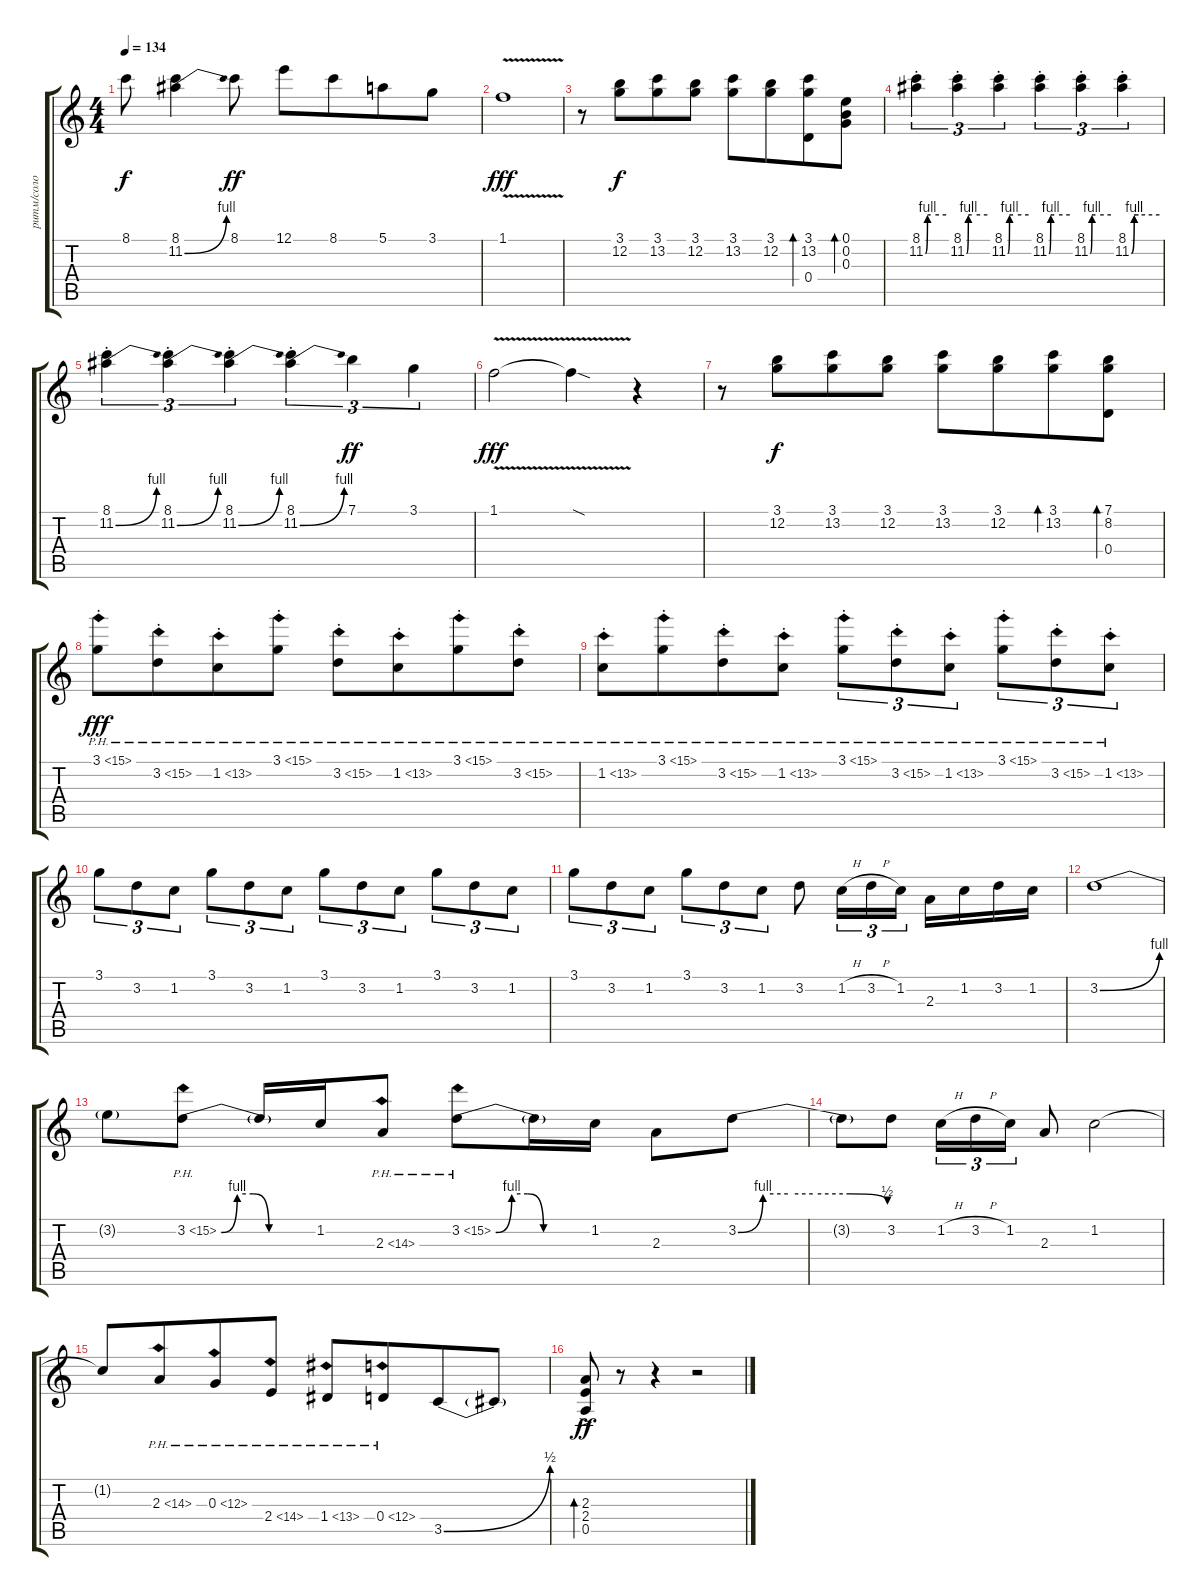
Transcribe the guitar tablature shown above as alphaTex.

\track ("ритм/соло" "ритм/соло") {instrument overdrivenguitar}
\staff {score tabs}
\tuning (E4 B3 G3 D3 A2 E2) {hide}
\ts (4 4)
\tempo 134
\clef g2
\ks aminor
8.1.8{dy f} (8.1 11.2{be (bend 0 0 60 4)}).4 8.1.8{dy ff} 12.1.8 8.1.8{beam merge} 5.1.8 3.1.8 |
1.1{v}.1{dy fff} |
r.8 (3.1 12.2).8{dy f beam merge} (3.1 13.2).8 (3.1 12.2).8 (3.1 13.2).8 (3.1 12.2).8{beam merge} (3.1 13.2 0.4).8{bd 60} (0.1 0.2 0.3).8{bd 60} |
(8.1{st} 11.2{be (custom 0 0 6 4 10 4 15 4 60 4) st}).4{tu (3 2)} (8.1{st} 11.2{be (custom 0 0 5 4 10 4 15 4 60 4) st}).4{tu (3 2)} (8.1{st} 11.2{be (custom 0 0 5 4 11 4 15 4 60 4) st}).4{tu (3 2)} (8.1{st} 11.2{be (custom 0 0 5 4 10 4 15 4 60 4) st}).4{tu (3 2)} (8.1{st} 11.2{be (custom 0 0 5 4 10 4 15 4 60 4) st}).4{tu (3 2)} (8.1{st} 11.2{be (custom 0 0 6 4 11 4 15 4 60 4) st}).4{tu (3 2)} |
(8.1{st} 11.2{be (bend 0 0 60 4) st}).4{tu (3 2)} (8.1{st} 11.2{be (bend 0 0 60 4) st}).4{tu (3 2)} (8.1{st} 11.2{be (bend 0 0 60 4) st}).4{tu (3 2)} (8.1{st} 11.2{be (bend 0 0 60 4) st}).4{tu (3 2)} 7.1.4{tu (3 2) dy ff} 3.1.4{tu (3 2)} |
1.1{v}.2{dy fff} 1.1{sod t}.4 r.4 |
r.8 (3.1 12.2).8{dy f beam merge} (3.1 13.2).8 (3.1 12.2).8 (3.1 13.2).8 (3.1 12.2).8{beam merge} (3.1 13.2).8{bd 60} (7.1 8.2 0.4).8{bd 60} |
3.1{ph 12 st}.8{dy fff} 3.2{ph 12 st}.8{beam merge} 1.2{ph 12 st}.8 3.1{ph 12 st}.8 3.2{ph 12 st}.8 1.2{ph 12 st}.8{beam merge} 3.1{ph 12 st}.8 3.2{ph 12 st}.8 |
1.2{ph 12 st}.8 3.1{ph 12 st}.8{beam merge} 3.2{ph 12 st}.8 1.2{ph 12 st}.8 3.1{ph 12 st}.8{tu (3 2)} 3.2{ph 12 st}.8{tu (3 2)} 1.2{ph 12 st}.8{tu (3 2)} 3.1{ph 12 st}.8{tu (3 2)} 3.2{ph 12 st}.8{tu (3 2)} 1.2{ph 12 st}.8{tu (3 2)} |
3.1.8{tu (3 2)} 3.2.8{tu (3 2)} 1.2.8{tu (3 2)} 3.1.8{tu (3 2)} 3.2.8{tu (3 2)} 1.2.8{tu (3 2)} 3.1.8{tu (3 2)} 3.2.8{tu (3 2)} 1.2.8{tu (3 2)} 3.1.8{tu (3 2)} 3.2.8{tu (3 2)} 1.2.8{tu (3 2)} |
3.1.8{tu (3 2)} 3.2.8{tu (3 2)} 1.2.8{tu (3 2)} 3.1.8{tu (3 2)} 3.2.8{tu (3 2)} 1.2.8{tu (3 2)} 3.2.8 1.2{h}.16{tu (3 2)} 3.2{h}.16{tu (3 2)} 1.2.16{tu (3 2)} 2.3.16 1.2.16 3.2.16 1.2.16 |
3.2{be (bend 0 0 60 4)}.1 |
3.2{t}.8 3.2{be (custom 0 0 10 4 20 4 30 0 60 0) ph 12}.8 3.2{t}.16 1.2.16 2.3{ph 12}.8 3.2{be (custom 0 0 10 4 20 4 30 0 60 0) ph 12}.8 3.2{t}.16 1.2.16 2.3.8 3.2{be (custom 0 0 10 4 20 4 30 4 45 4 60 2)}.8 |
3.2{t}.8 3.2.8 1.2{h}.16{tu (3 2)} 3.2{h}.16{tu (3 2)} 1.2.16{tu (3 2)} 2.3.8 1.2.2 |
1.2{t}.8 2.3{ph 12}.8{beam merge} 0.3{ph 12}.8 2.4{ph 12}.8 1.4{ph 12}.8 0.4{ph 12}.8{beam merge} 3.5{be (bend 0 0 60 2)}.8 3.5{t}.8 |
(2.3{ac} 2.4{ac} 0.5{ac}).8{bd 60 dy ff} r.8 r.4 r.2
